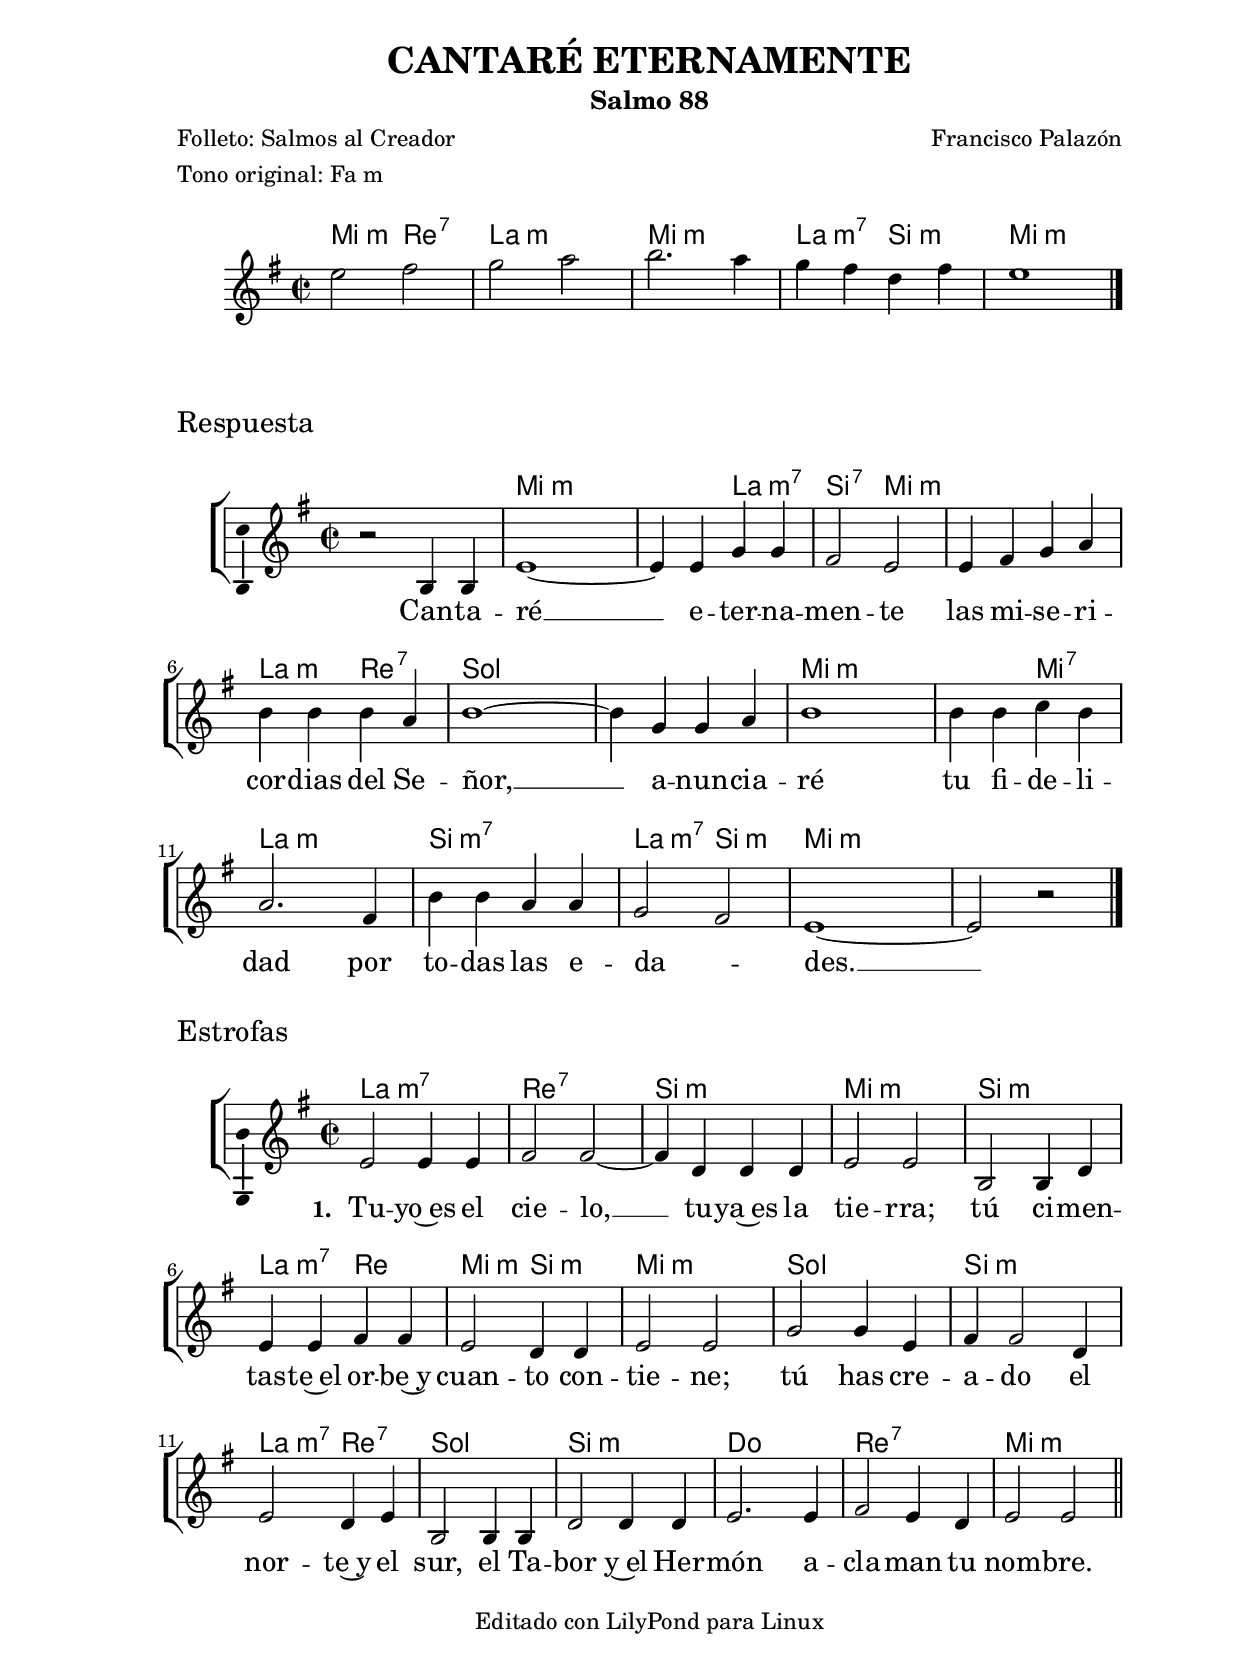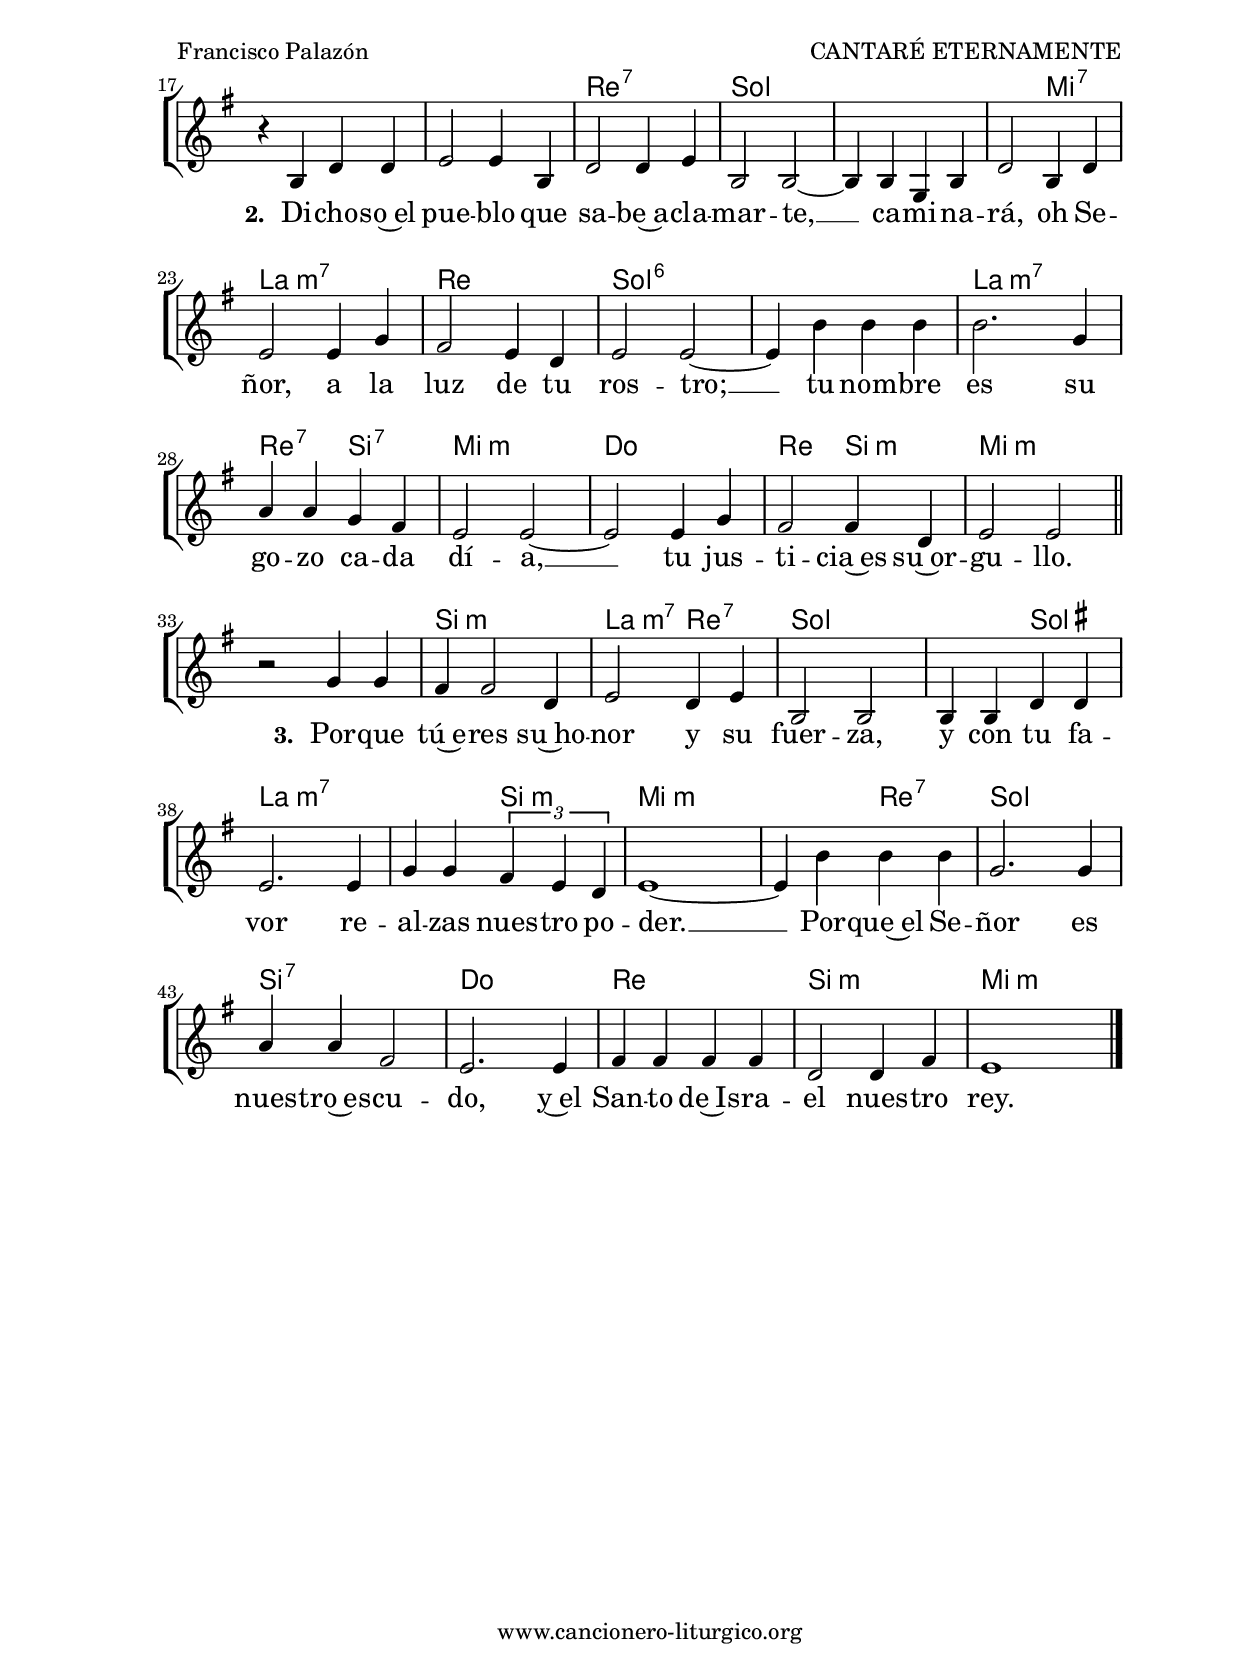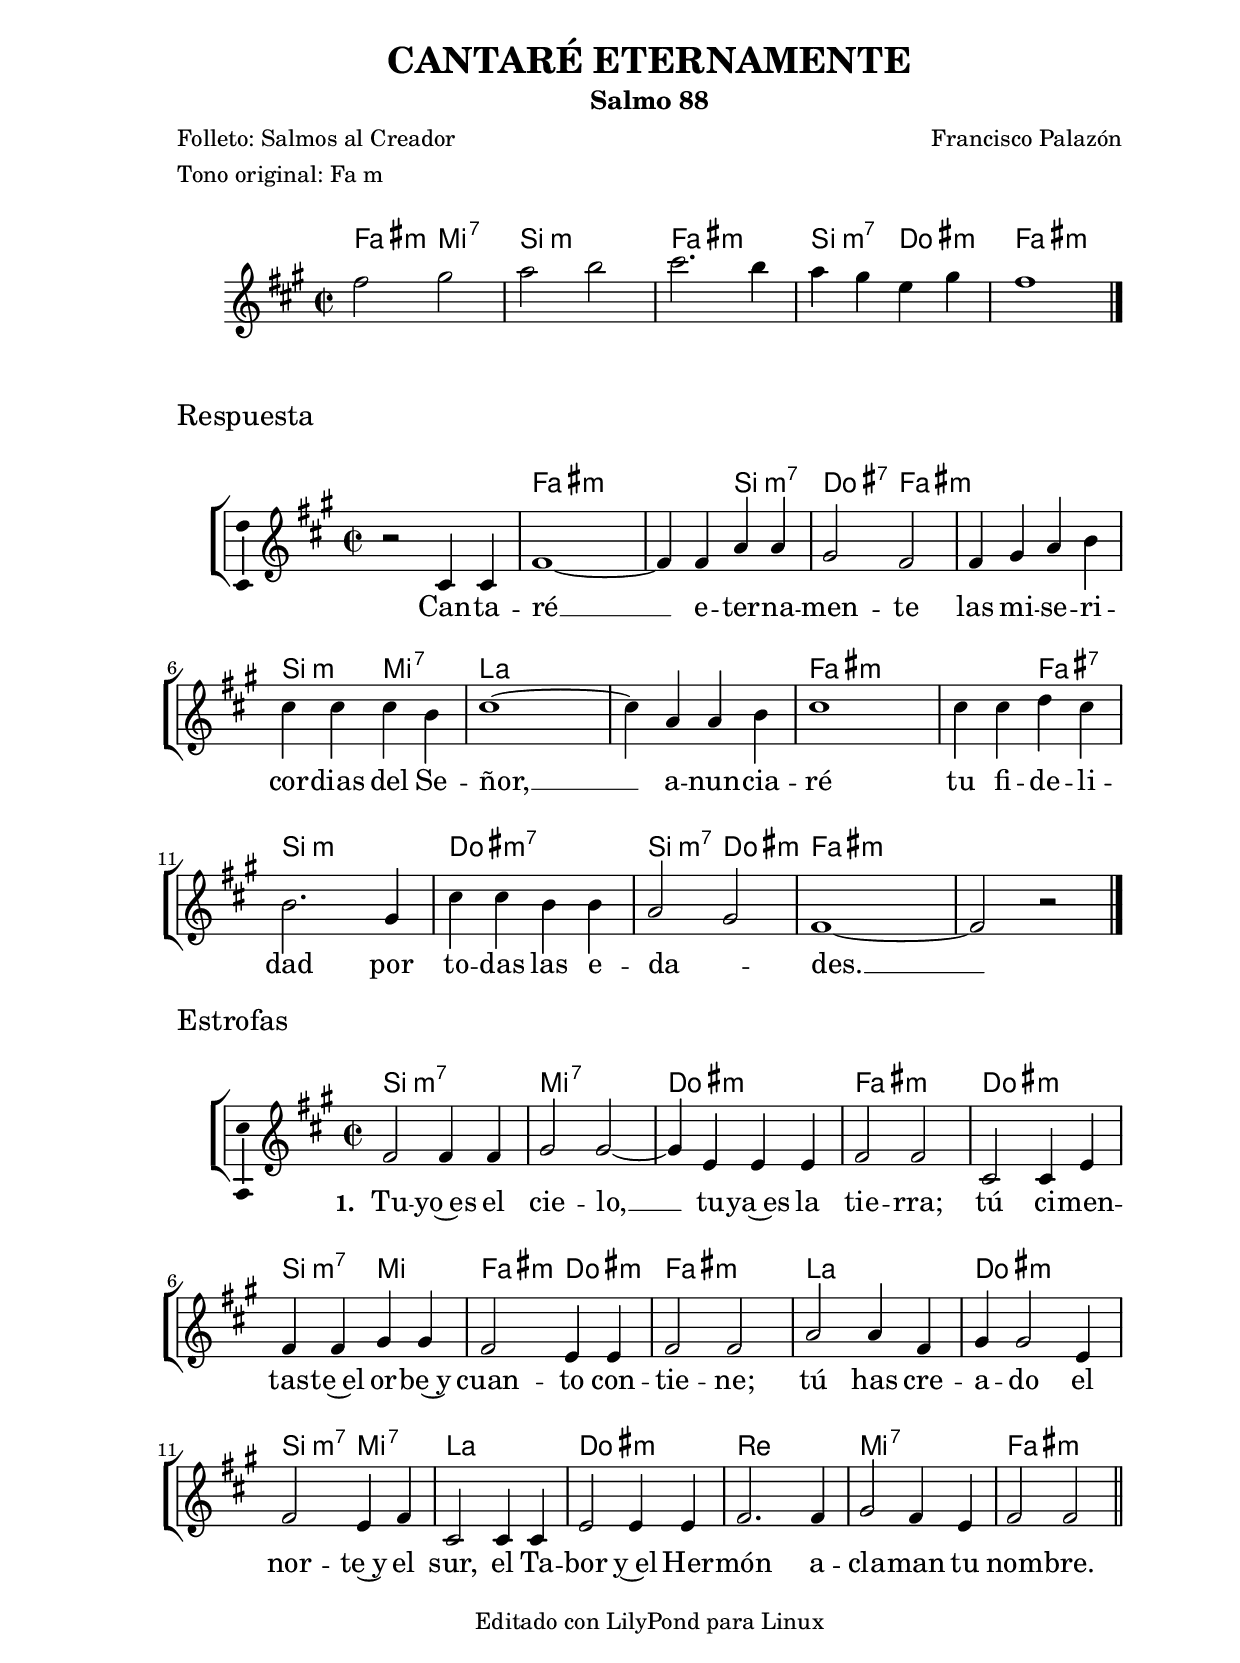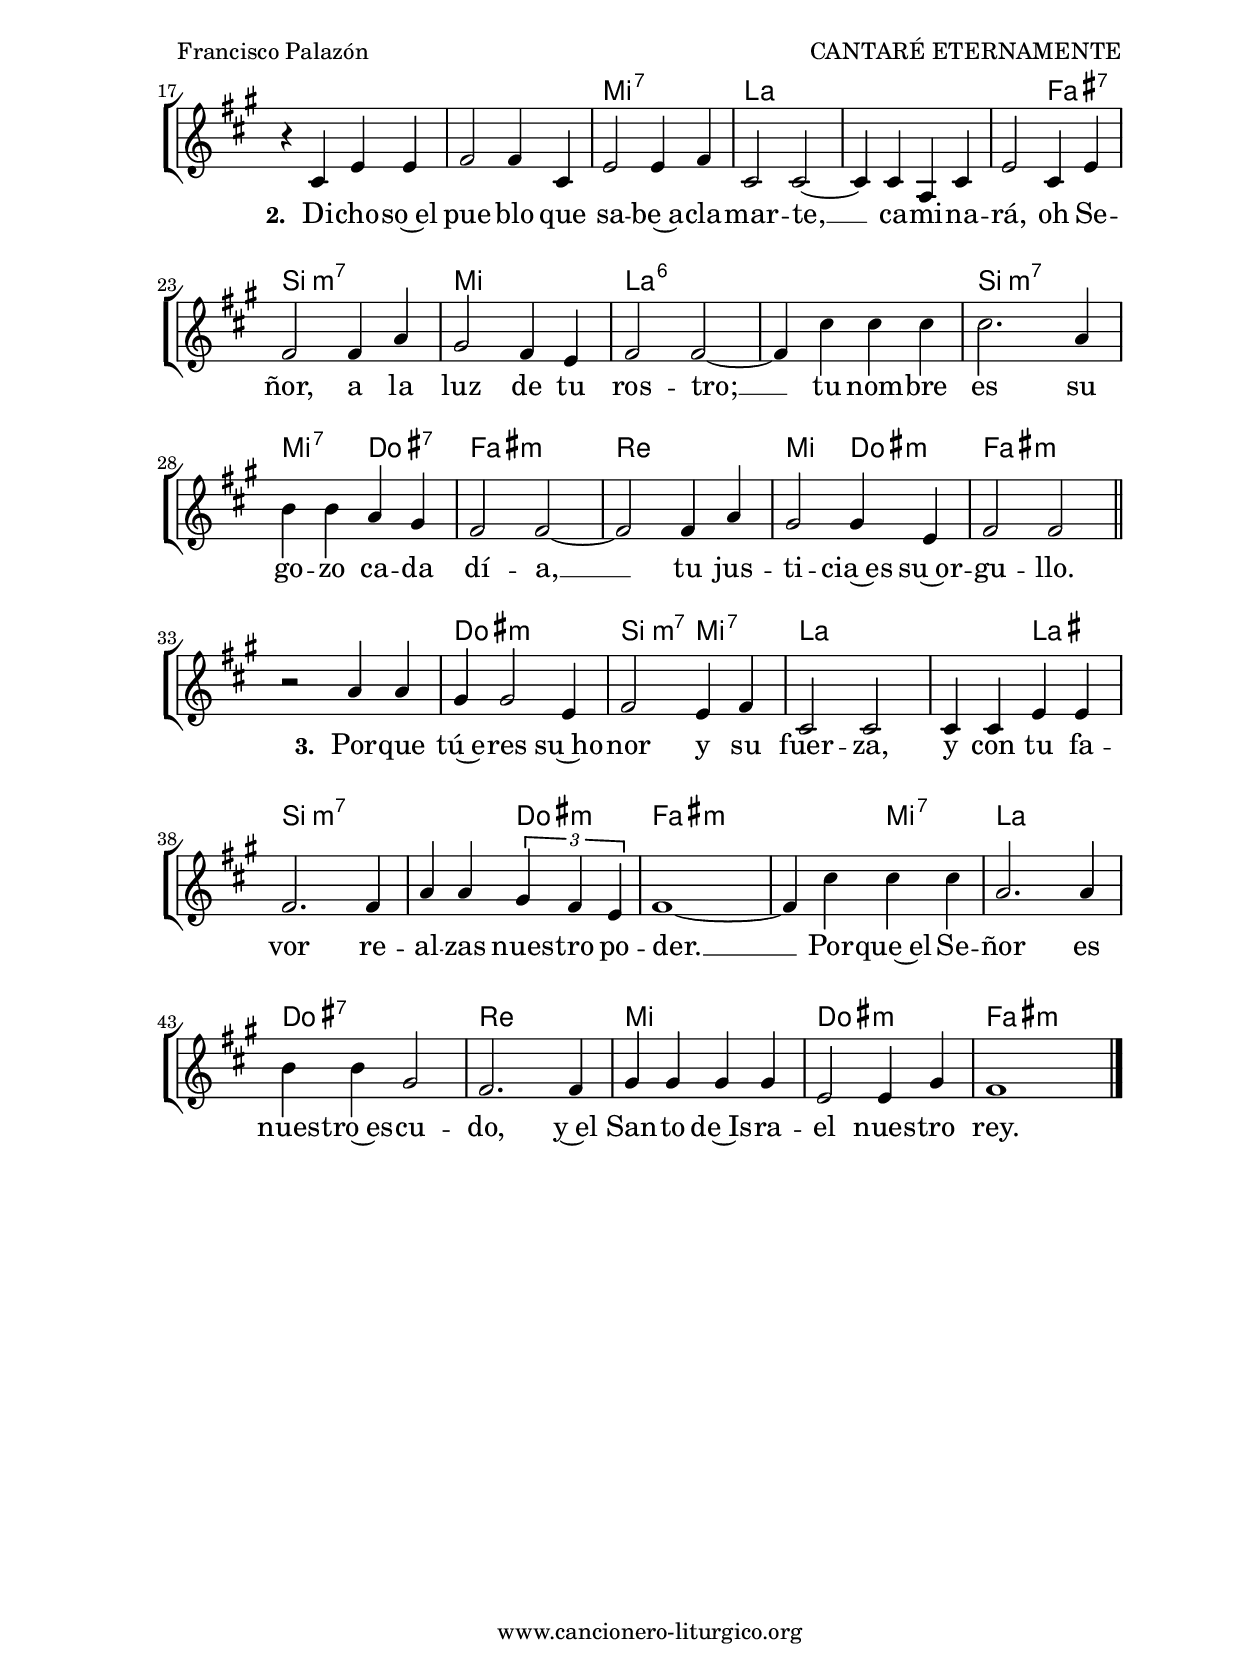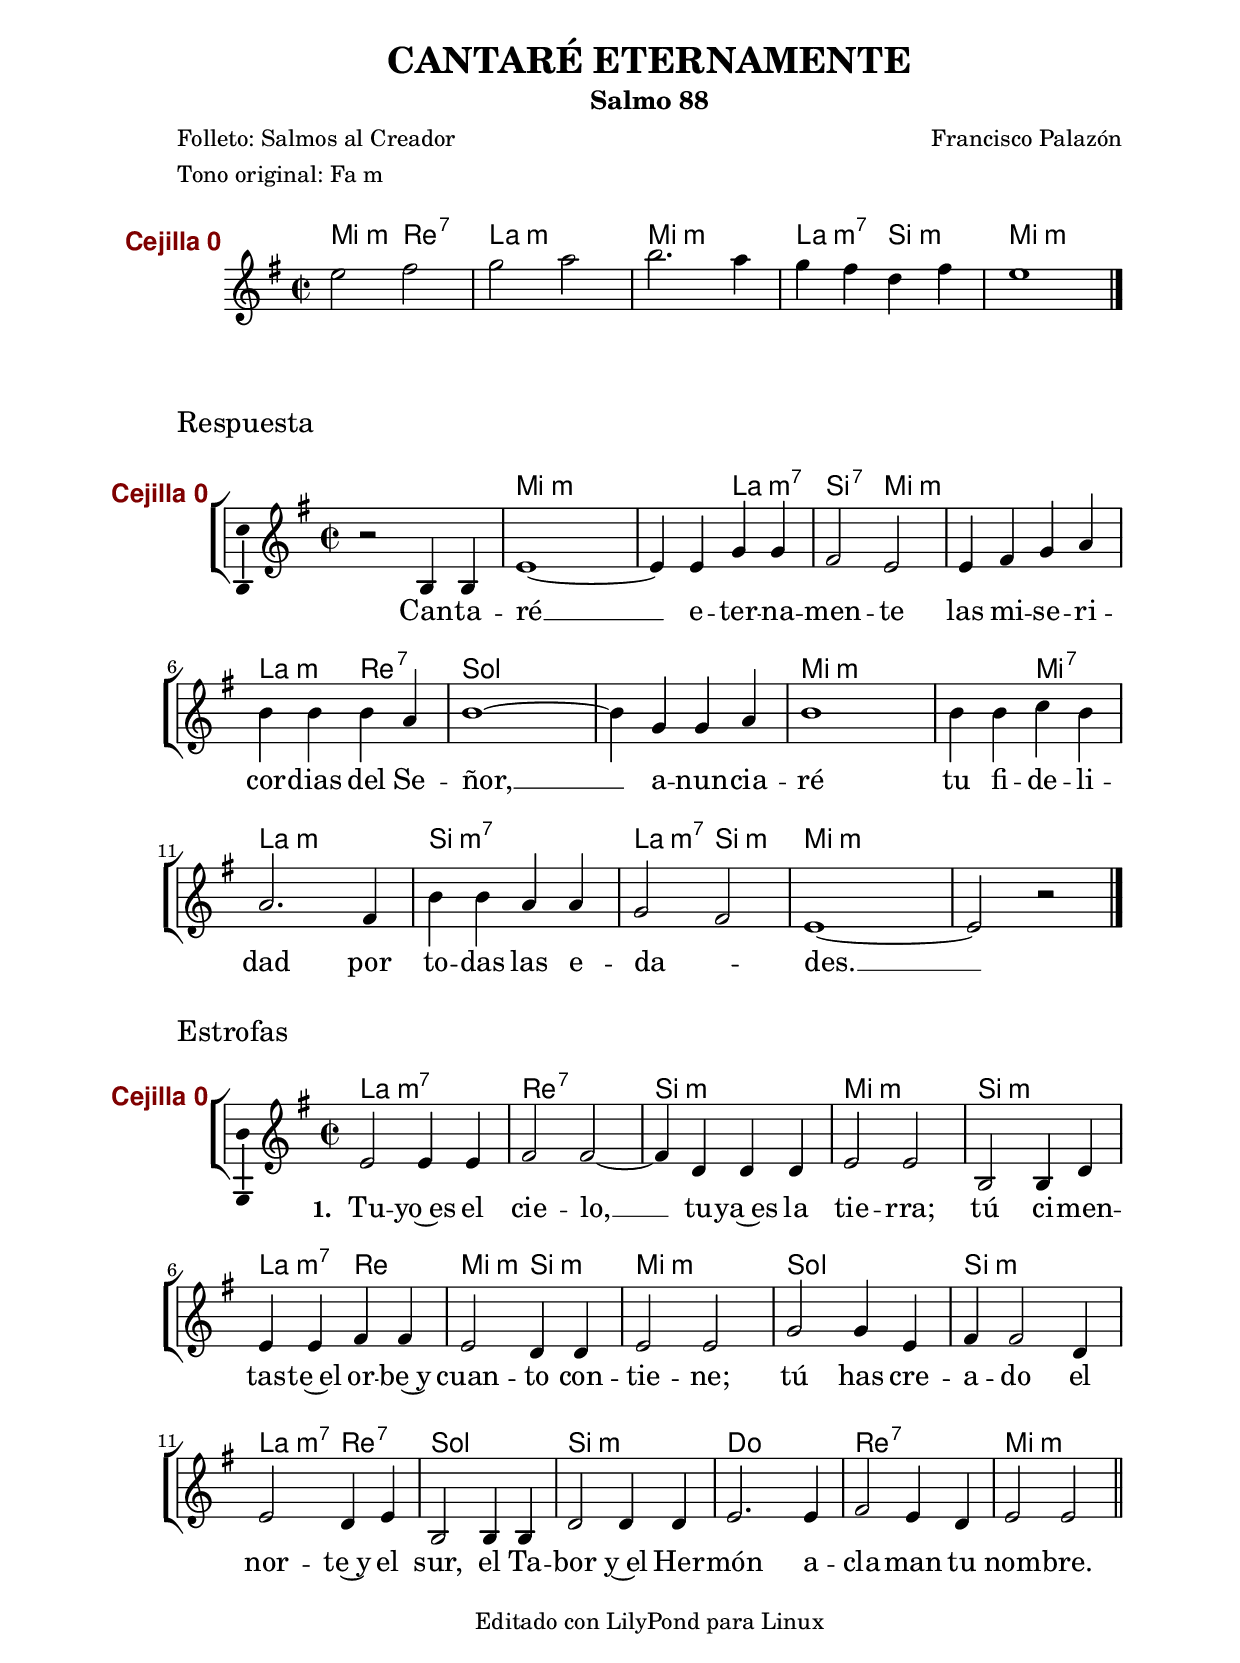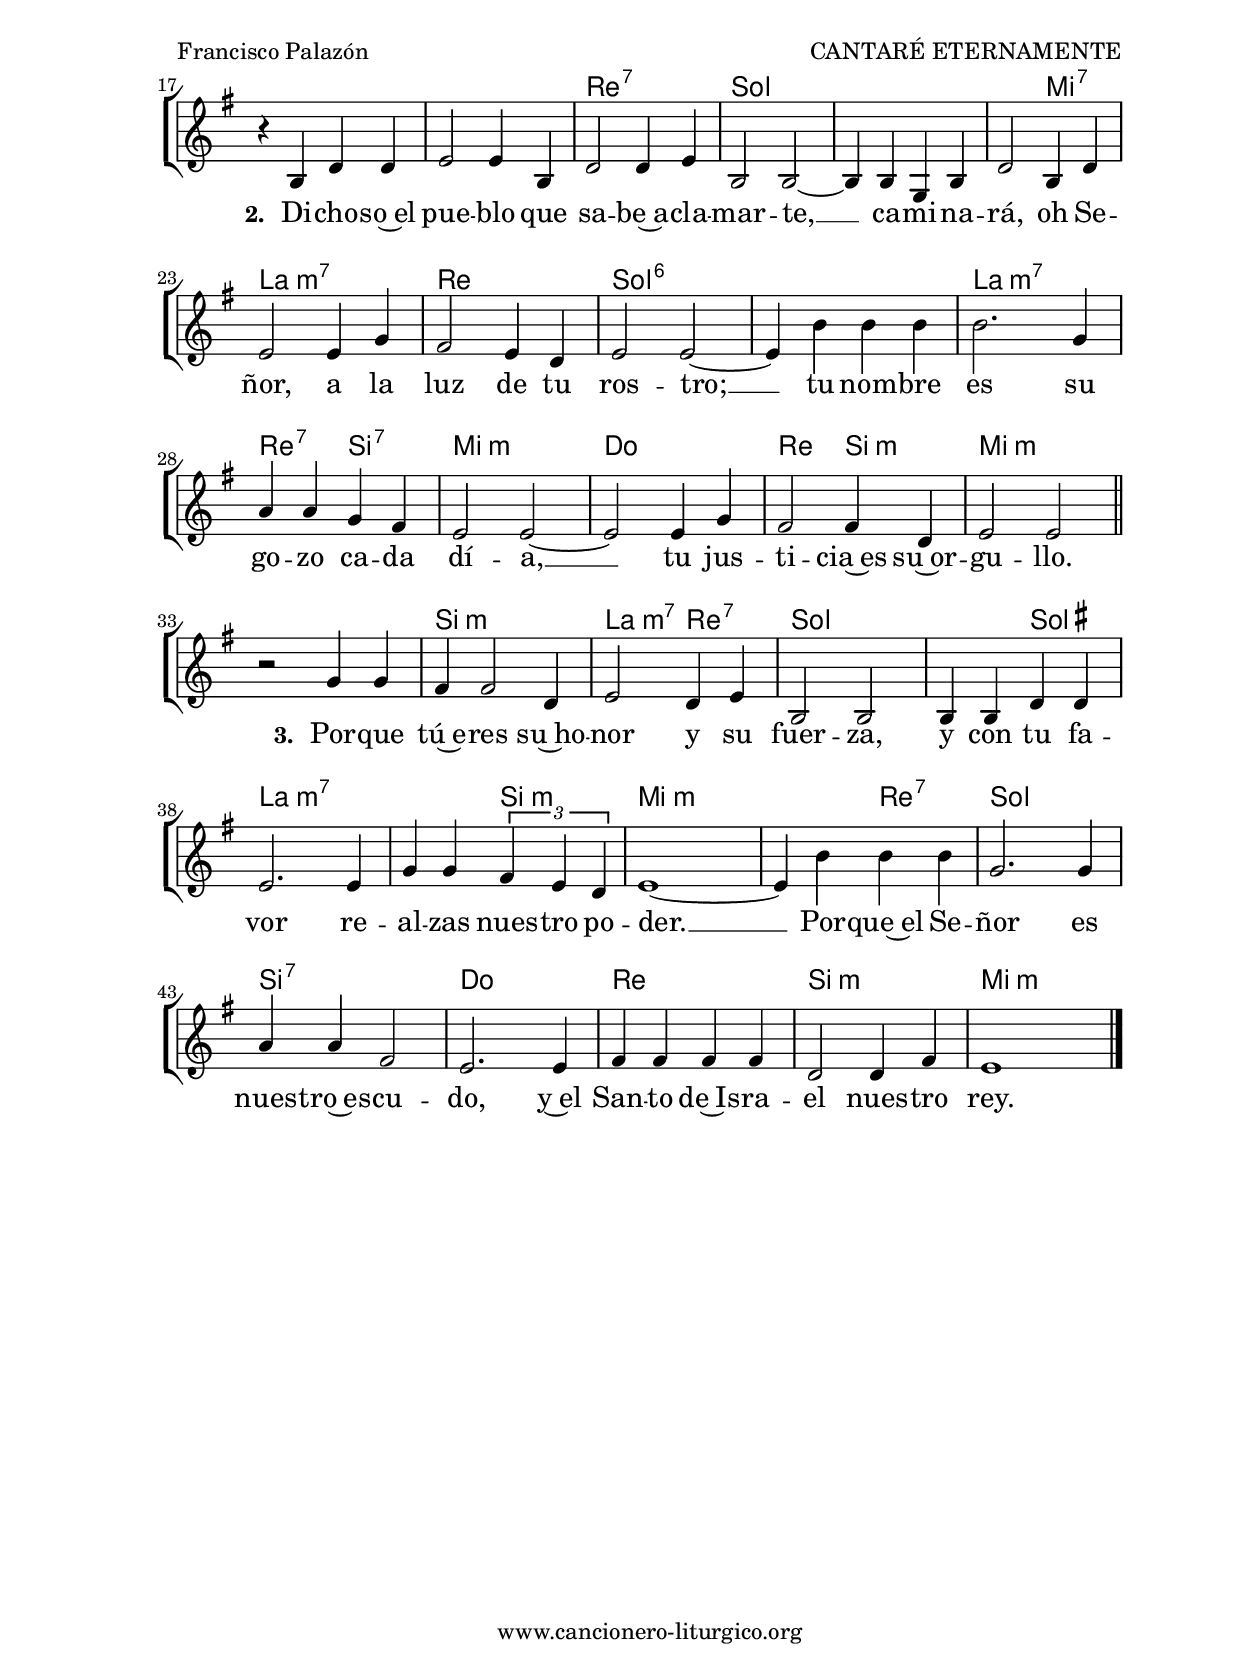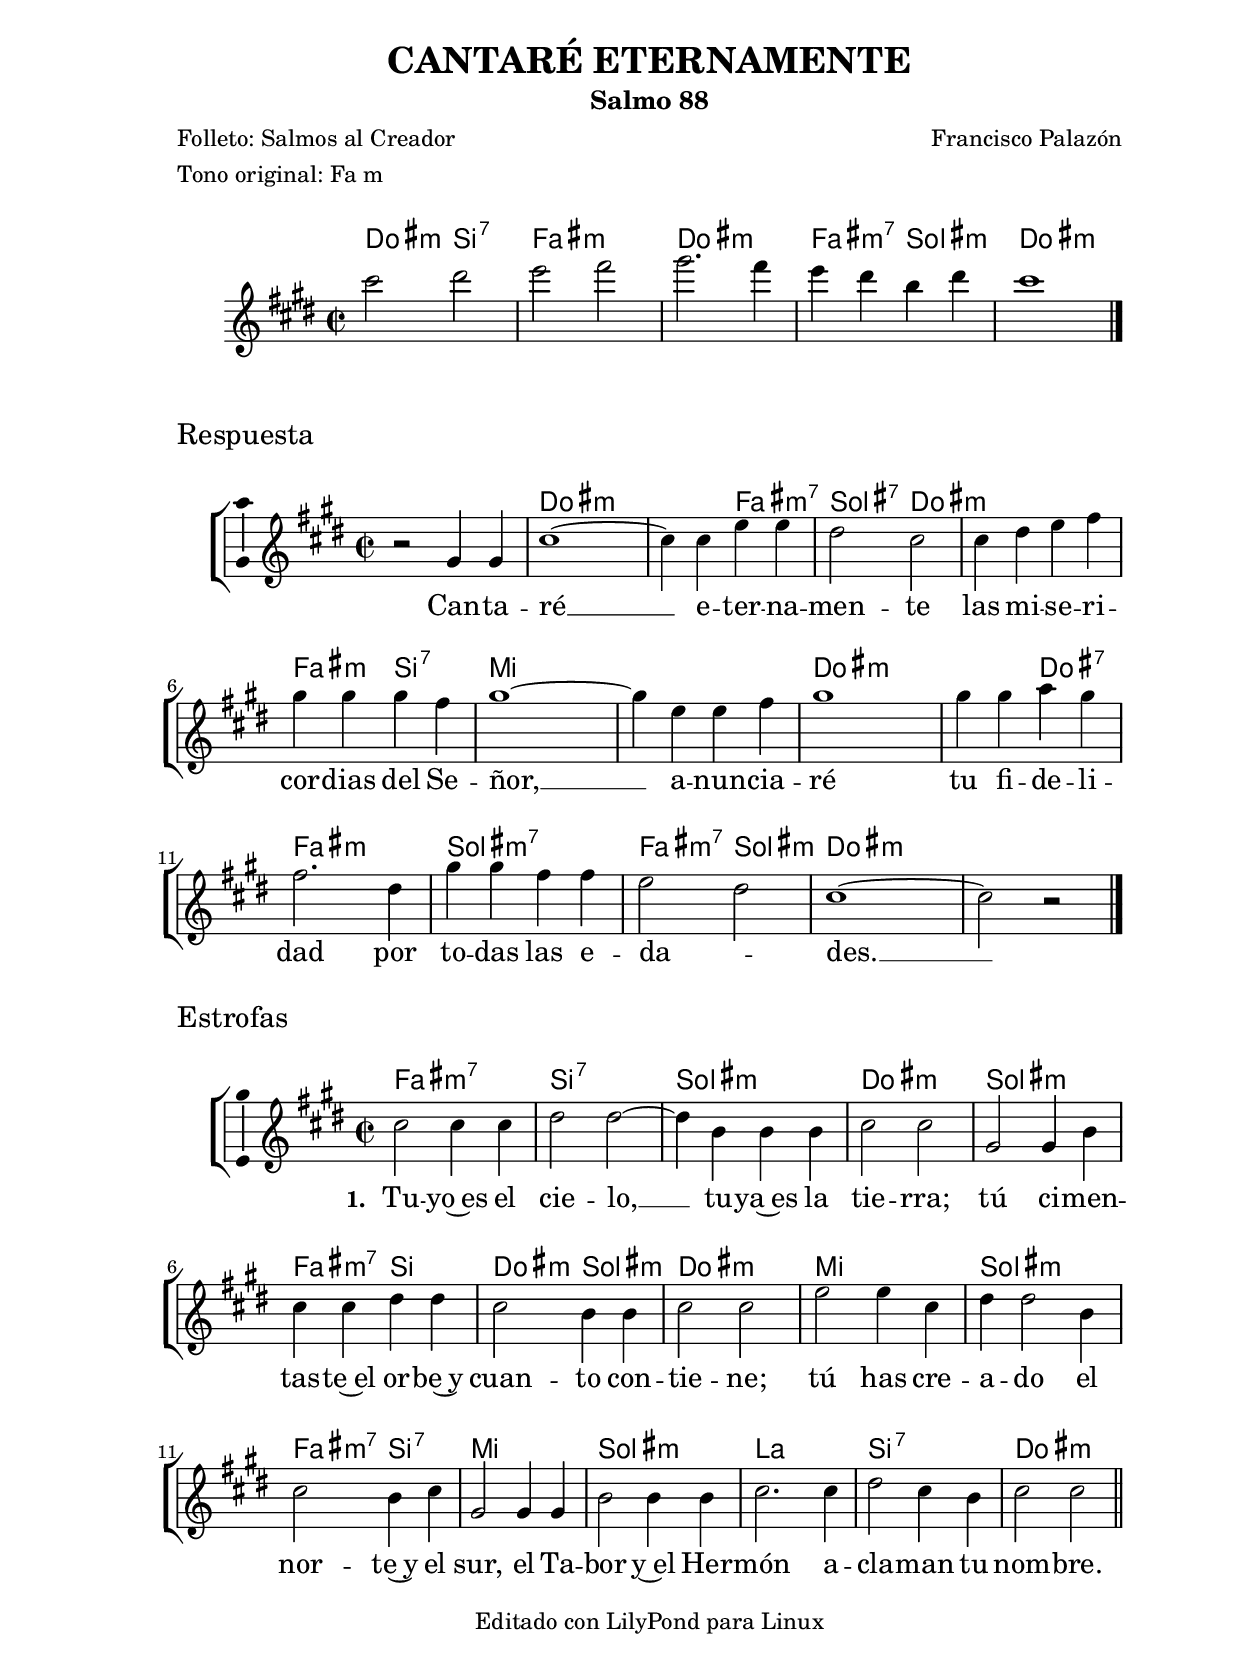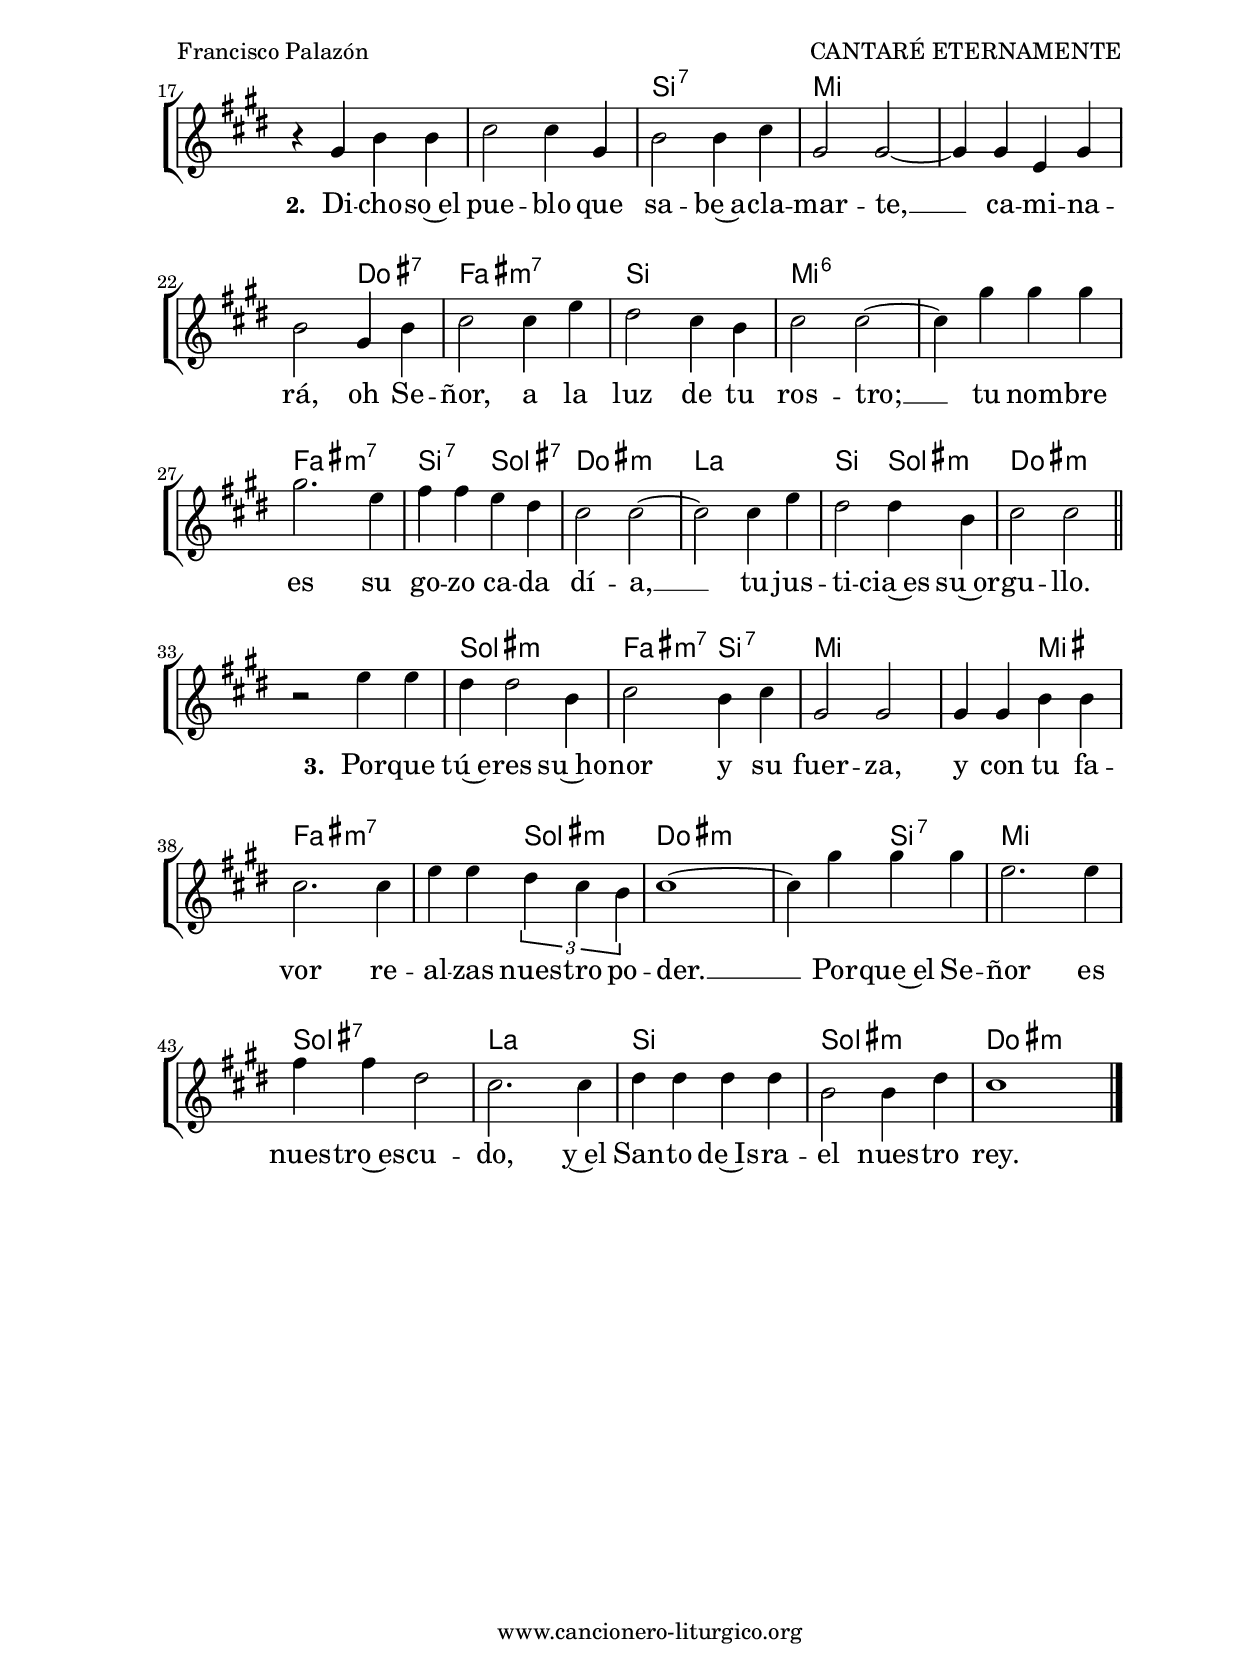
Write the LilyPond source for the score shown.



%versión de lilypond para la que se ha escrito esta partitura:
\version "2.16.0"

	%Tamaño papel
	#(set-default-paper-size "a4")
	%Tamaño partitura
	#(set-global-staff-size 20)
	%No responde al pulsar sobre una nota
	#(ly:set-option 'point-and-click #f)

%parámetros del encabezamiento:
\header {
	title = "CANTARÉ ETERNAMENTE"
	subtitle = "Salmo 88"
	composer = "Francisco Palazón"
	poet = "Folleto: Salmos al Creador"
%%%	poet = "CLN 512"
	meter = "Tono original: Fa m"
	arranger = ""
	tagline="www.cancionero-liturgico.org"
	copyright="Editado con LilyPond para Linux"
	tiempo = ""
	usos = "Salmo"
	letra = ""
	}

%parámetros asociados al papel:
\paper  {
	oddHeaderMarkup = \markup {\fill-line { \on-the-fly #not-first-page \fromproperty #'header:title \on-the-fly #not-first-page \fromproperty #'header:composer }}
	evenHeaderMarkup = \markup {\fill-line { \fromproperty #'header:composer \fromproperty #'header:title }}
	#(set-paper-size "a4")
	print-page-number = ##f
	first-page-number = 1
	print-first-page-number = ##f
	head-separation = 3.0 \cm
	top-margin = 2.0 \cm
	bottom-margin = 0.5\cm
	left-margin = 3.0 \cm
	line-width = 16.0 \cm 
	indent = 8\mm
	interscoreline = 2.\mm
	between-system-space = 15\mm
%	para que las partituras no llenen la hoja:
	ragged-bottom = ##t
%	idem para la última hoja:
	ragged-last-bottom = ##f
%	para que las partituras llenen el ancho del papel:
	ragged-last = ##f
	after-title-space = 2.5 \cm
page-count=2
%system-count=8

	%Flexible Vertical Spacing
	markup-system-spacing =
	#'((basic-distance . 5) (minimum-distance . 3) (padding . 3))
	score-markup-spacing =
	#'((basic-distance . 15) (minimum-distance . 10) (padding . 3))
%	score-system-spacing =
%	#'((basic-distance . 15) (minimum-distance . 10) (padding . 5))
	system-system-spacing =
	#'((basic-distance . 5) (minimum-distance . 3) (padding . 3))
	markup-markup-spacing =
	#'((basic-distance . 20) (minimum-distance . 15) (padding . 3))
	last-bottom-spacing =
	#'((basic-distance . 5) (minimum-distance . 5) (padding . 3))
%	top-system-spacing =
%	#'((basic-distance . 10) (minimum-distance . 5) (padding . 3))
%	top-markup-spacing =
%	#'((basic-distance . 15) (minimum-distance . 10) (padding . 3))

	}


%parámetros que afectan a toda la partitura:
global =  {
	%clave de sol (G):
	\clef G
	%armadura:
	\transpose f e
	\key f \minor
	\tempo 4=150
	\set Score.tempoHideNote = ##t
	}


%%%%%%%%%%%%%%%%%%%%%%%%%%%%%%%%%%%%%%%%%%%%%%%%%%%%%%%
%%%%%%%%%%%%%%%%%%%%%%%%%%%%%%%%%%%%%%%%%%%%%%%%%%%%%%%
%%%%%%%%%%%%%%%%%%%%%%%%%%%%%%%%%%%%%%%%%%%%%%%%%%%%%%%


acordesintro = {
	\italianChords
	\chordmode {
	\transpose f e
{

f2:m ees:7 bes1:m f:m bes2:m7 c:m f1:m

}
}
}

melodiaintro = 
	\transpose f e
{
	\relative c''{

\time 2/2

f2 g
aes2 bes
c2. bes4
aes4 g ees g
f1

\bar "|."
}
}


textointro = \lyricmode {

	}

acordesintroStaff = \context ChordNames = acordesintroStaff <<
	\set chordChanges = ##t
	\acordesintro
	>>


%%%%%%%%%%%%%%%%%%%%%%%%%%%%%%%%%%% CEJILLA %%%%%%%%%%%%%%%%%%%%%%%%%%%%%%%%%%%
acordesintrocejilla = {
%%%	\override ChordNames.ChordName #'font-size = #-1
%%%	\override ChordNames.ChordName #'font-series = #'bold
	\transpose c c {
		\acordesintro
		}
	}

acordesintrocejillaStaff = \context ChordNames = acordesintrocejillaStaff <<
	\set Staff.instrumentName = \markup \with-color #darkred \larger \bold \sans "Cejilla 0"
	\set chordChanges = ##t
	\acordesintrocejilla
	>>
%%%%%%%%%%%%%%%%%%%%%%%%%%%%%%%%%%% CEJILLA %%%%%%%%%%%%%%%%%%%%%%%%%%%%%%%%%%%


vozintroStaff = \context Voice = vozintroStaff
<<
	\override Staff.StaffSymbol #'staff-space = #(magstep -0.35)
	\set Staff.midiInstrument = #"english horn"
	\set Staff.midiMinimumVolume = #0.7
	\set Staff.midiMaximumVolume = #0.9
	\global
	\melodiaintro
	>>

textointroStaff = \context Lyrics = textointroStaff <<
	\lyricsto vozintroStaff \textointro
	>>


%%%%%%%%%%%%%%%%%%%%%%%%%%%%%%%%%%%%%%%%%%%%%%%%%%%%%%%
%%%%%%%%%%%%%%%%%%%%%%%%%%%%%%%%%%%%%%%%%%%%%%%%%%%%%%%
%%%%%%%%%%%%%%%%%%%%%%%%%%%%%%%%%%%%%%%%%%%%%%%%%%%%%%%


acordesrespuno = {
	\italianChords
	\chordmode {
	\transpose f e
{

s1
f2:m s s bes:m7 c:7 f:m s s bes:m ees:7 aes s s s f:m s s f:7 bes:m s c:m7 s bes:m7 c:m f:m s s s

}
}
}

melodiarespuno = 
	\transpose f e
{
	\relative c'{

\time 2/2

r2 c4 c
f1~
f4 f aes aes
g2 f
f4 g aes bes
c4 c c bes
c1~
c4 aes aes bes
c1
c4 c des c
bes2. g4
c4 c bes bes aes2 g
f1~
f2 r2

\bar "|."
}
}


textorespuno = \lyricmode {

Can -- ta -- ré __
e -- ter -- na -- men -- te
las mi -- se -- ri -- cor -- dias del Se -- ñor, __
a -- nun -- cia -- ré tu fi -- de -- li -- dad
por to -- das las e -- da -- _ des. __

	}

acordesrespunoStaff = \context ChordNames = acordesrespunoStaff <<
	\set chordChanges = ##t
	\acordesrespuno
	>>


%%%%%%%%%%%%%%%%%%%%%%%%%%%%%%%%%%% CEJILLA %%%%%%%%%%%%%%%%%%%%%%%%%%%%%%%%%%%
acordesrespunocejilla = {
%%%	\override ChordNames.ChordName #'font-size = #-1
%%%	\override ChordNames.ChordName #'font-series = #'bold
	\transpose c c {
		\acordesrespuno
		}
	}

acordesrespunocejillaStaff = \context ChordNames = acordesrespunocejillaStaff <<
	\set Staff.instrumentName = \markup \with-color #darkred \larger \bold \sans "Cejilla 0"
	\set chordChanges = ##t
	\acordesrespunocejilla
	>>
%%%%%%%%%%%%%%%%%%%%%%%%%%%%%%%%%%% CEJILLA %%%%%%%%%%%%%%%%%%%%%%%%%%%%%%%%%%%


vozrespunoStaff = \context Voice = vozrespunoStaff
\with {\consists "Ambitus_engraver"}
<<
%	\set Staff.instrumentName = ""
%	\set Staff.shortInstrumentName = ""
%	\set Staff.midiInstrument = #"clarinet"
%	\set Staff.midiInstrument = #"cello"
%	\set Staff.midiInstrument = #"flute"
	\set Staff.midiInstrument = #"electric guitar (jazz)"
%	\set Staff.midiInstrument = #"english horn"
%	\set Staff.midiInstrument = #"violin"
%	\set Staff.midiInstrument = #"glockenspiel"
	\set Staff.midiMinimumVolume = #0.7
	\set Staff.midiMaximumVolume = #0.9
	\global
	\melodiarespuno
	>>

textorespunoStaff = \context Lyrics = textorespunoStaff <<
	\lyricsto vozrespunoStaff \textorespuno
	>>


%%%%%%%%%%%%%%%%%%%%%%%%%%%%%%%%%%%%%%%%%%%%%%%%%%%%%%%
%%%%%%%%%%%%%%%%%%%%%%%%%%%%%%%%%%%%%%%%%%%%%%%%%%%%%%%
%%%%%%%%%%%%%%%%%%%%%%%%%%%%%%%%%%%%%%%%%%%%%%%%%%%%%%%


acordesrespest = {
	\italianChords
	\chordmode {
	\transpose f e
{

bes2:m7 s ees:7 s c:m s f:m s c:m s bes:m7 ees f:m c:m f:m s aes s c:m s bes:m7 ees:7 aes s c:m s des s ees:7 s f:m s

s1
f1:m ees:7 aes s s2 f:7 bes:m7 s ees s aes:6 s s s bes:m7 s ees:7 c:7 f:m s des s ees c:m f:m s

s1
c2:m s bes:m7 ees:7 aes s s a bes:m7 s s c:m f:m s s ees:7 aes s c:7 s des s ees s c:m s f:m s

}
}
}

melodiarespest = 
	\transpose f e
{
	\relative c'{

\time 2/2

f2 f4 f
g2 g~
g4 ees ees ees
f2 f
c2 c4 ees
f4 f g g
f2 ees4 ees
f2 f
aes2 aes4 f
g4 g2 ees4
f2 ees4 f
c2 c4 c
ees2 ees4 ees
f2. f4
g2 f4 ees
f2 f

\bar "||"
\break
\pageBreak

r4 c4 ees ees
f2 f4 c
ees2 ees4 f
c2 c~
c4 c aes c
ees2 c4 ees
f2 f4 aes
g2 f4 ees
f2 f~
f4 c' c c
c2. aes4
bes4 bes aes g
f2 f~
f2 f4 aes
g2 g4 ees
f2 f

\bar "||"
\break

r2 aes4 aes
g4 g2 ees4
f2 ees4 f
c2 c
c4 c ees ees
f2. f4
aes4 aes \times 2/3 {g4 f ees}
f1~
f4 c' c c
aes2. aes4
bes4 bes g2
f2. f4
g4 g g g
ees2 ees4 g
f1

\bar "|."
}
}


textorespest = \lyricmode {

\set stanza =#"1. " Tu -- yo~es el cie -- lo, __ tu -- ya~es la tie -- rra;
tú ci -- men -- tas -- te~el or -- be~y cuan -- to con -- tie -- ne;
tú has cre -- a -- do el nor -- te~y el sur,
el Ta -- bor y~el Her -- món a -- cla -- man tu nom -- bre.

\set stanza =#"2. " Di -- cho -- so~el pue -- blo que sa -- be~a -- cla -- mar -- te, __
ca -- mi -- na -- rá, oh Se -- ñor, a la luz de tu ros -- tro; __
tu nom -- bre es su go -- zo ca -- da dí -- a, __
tu jus -- ti -- cia~es su~or -- gu -- llo.

\set stanza =#"3. " Por -- que tú~e -- res su~ho -- nor y su fuer -- za,
y con tu fa -- vor re -- al -- zas nues -- tro po -- der. __
Por -- que~el Se -- ñor es nues -- tro~es -- cu -- do,
y~el San -- to de~Is -- ra -- el nues -- tro rey.

	}

acordesrespestStaff = \context ChordNames = acordesrespestStaff <<
	\set chordChanges = ##t
	\acordesrespest
	>>


%%%%%%%%%%%%%%%%%%%%%%%%%%%%%%%%%%% CEJILLA %%%%%%%%%%%%%%%%%%%%%%%%%%%%%%%%%%%
acordesrespestcejilla = {
%%%	\override ChordNames.ChordName #'font-size = #-1
%%%	\override ChordNames.ChordName #'font-series = #'bold
	\transpose c c {
		\acordesrespest
		}
	}

acordesrespestcejillaStaff = \context ChordNames = acordesrespestcejillaStaff <<
	\set Staff.instrumentName = \markup \with-color #darkred \larger \bold \sans "Cejilla 0"
	\set chordChanges = ##t
	\acordesrespestcejilla
	>>
%%%%%%%%%%%%%%%%%%%%%%%%%%%%%%%%%%% CEJILLA %%%%%%%%%%%%%%%%%%%%%%%%%%%%%%%%%%%


vozrespestStaff = \context Voice = vozrespestStaff
\with {\consists "Ambitus_engraver"}
<<
%	\set Staff.instrumentName = ""
%	\set Staff.shortInstrumentName = ""
%	\set Staff.midiInstrument = #"clarinet"
%	\set Staff.midiInstrument = #"cello"
%	\set Staff.midiInstrument = #"flute"
	\set Staff.midiInstrument = #"electric guitar (jazz)"
%	\set Staff.midiInstrument = #"english horn"
%	\set Staff.midiInstrument = #"violin"
%	\set Staff.midiInstrument = #"glockenspiel"
	\set Staff.midiMinimumVolume = #0.7
	\set Staff.midiMaximumVolume = #0.9
	\global
	\melodiarespest
	>>

textorespestStaff = \context Lyrics = textorespestStaff <<
	\lyricsto vozrespestStaff \textorespest
	>>


%%%%%%%%%%%%%%%%%%%%%%%%%%%%%%%%%%%%%%%%%%%%%%%%%%%%%%%
%%%%%%%%%%%%%%%%%%%%%%%%%%%%%%%%%%%%%%%%%%%%%%%%%%%%%%%
%%%%%%%%%%%%%%%%%%%%%%%%%%%%%%%%%%%%%%%%%%%%%%%%%%%%%%%


\book {
	\score {
		\context ChoirStaff {
%			\override StaffGroup.SystemStartBracket #'collapse-height = #1
%			\override Score.SystemStartBar #'collapse-height = #1
			<<
			\acordesintroStaff
			\vozintroStaff
			\textointroStaff
			>>
			}
		\layout {
	    		\context {
				\Lyrics
				\override LyricText #'font-size = #2
				}
	   		 \context {
				\Score
				\override StaffSymbol #'staff-space = #(magstep +3)
				}
			}
		}
	\score {
		\context ChoirStaff {
			\override StaffGroup.SystemStartBracket #'collapse-height = #1
			\override Score.SystemStartBar #'collapse-height = #1
			<<
			\acordesrespunoStaff
			\vozrespunoStaff
			\textorespunoStaff
			>>
			}
		\layout {
system-count=3
	    		\context {
				\Lyrics
				\override LyricText #'font-size = #2
				}
	   		 \context {
				\Score
				\override StaffSymbol #'staff-space = #(magstep +3)
				}
			}
		\header{piece=\markup{\fontsize #2 "Respuesta"}}
		}
	\score {
		\context ChoirStaff {
			\override StaffGroup.SystemStartBracket #'collapse-height = #1
			\override Score.SystemStartBar #'collapse-height = #1
			<<
			\acordesrespestStaff
			\vozrespestStaff
			\textorespestStaff
			>>
			}
		\layout {
	    		\context {
				\Lyrics
				\override LyricText #'font-size = #2
				}
	   		 \context {
				\Score
				\override StaffSymbol #'staff-space = #(magstep +3)
				}
			}
		\header{piece=\markup{\fontsize #2 "Estrofas"}}
		}
	\score {
		\unfoldRepeats
		\context ChoirStaff {
			<<
			\acordesintroStaff
			\vozintroStaff
			>>
			<<
			\acordesrespunoStaff
			\vozrespunoStaff
			>>
			<<
			\acordesrespestStaff
			\vozrespestStaff
			>>
			}
		\midi {
	  		\context {
	  			\Score
				tempoWholesPerMinute = #(ly:make-moment 70 4)
				}
			}
		\header{piece=\markup{\fontsize #2 "Respuesta"}}
		}
	}


%Partitura para guitarra
#(define output-suffix "G")
\book {
	\score {
		\context ChoirStaff {
%			\override StaffGroup.SystemStartBracket #'collapse-height = #1
%			\override Score.SystemStartBar #'collapse-height = #1
			<<
			\acordesintrocejillaStaff
			\vozintroStaff
			\textointroStaff
			>>
			}
		\layout {
%%%%%%%%%%%%%%%%%%%%%%%%%%%%%%%%%%% CEJILLA %%%%%%%%%%%%%%%%%%%%%%%%%%%%%%%%%%%
			\context {
				\ChordNames \consists Instrument_name_engraver
				}
%%%%%%%%%%%%%%%%%%%%%%%%%%%%%%%%%%% CEJILLA %%%%%%%%%%%%%%%%%%%%%%%%%%%%%%%%%%%
	    		\context {
				\Lyrics
				\override LyricText #'font-size = #2
				}
	   		 \context {
				\Score
				\override StaffSymbol #'staff-space = #(magstep +3)
				}
			}
		}
	\score {
		\context ChoirStaff {
			\override StaffGroup.SystemStartBracket #'collapse-height = #1
			\override Score.SystemStartBar #'collapse-height = #1
			<<
			\acordesrespunocejillaStaff
			\vozrespunoStaff
			\textorespunoStaff
			>>
			}
		\layout {
system-count=3
%%%%%%%%%%%%%%%%%%%%%%%%%%%%%%%%%%% CEJILLA %%%%%%%%%%%%%%%%%%%%%%%%%%%%%%%%%%%
			\context {
				\ChordNames \consists Instrument_name_engraver
				}
%%%%%%%%%%%%%%%%%%%%%%%%%%%%%%%%%%% CEJILLA %%%%%%%%%%%%%%%%%%%%%%%%%%%%%%%%%%%
	    		\context {
				\Lyrics
				\override LyricText #'font-size = #2
				}
	   		 \context {
				\Score
				\override StaffSymbol #'staff-space = #(magstep +3)
				}
			}
		\header{piece=\markup{\fontsize #2 "Respuesta"}}
		}
	\score {
		\context ChoirStaff {
			\override StaffGroup.SystemStartBracket #'collapse-height = #1
			\override Score.SystemStartBar #'collapse-height = #1
			<<
			\acordesrespestcejillaStaff
			\vozrespestStaff
			\textorespestStaff
			>>
			}
		\layout {
%%%%%%%%%%%%%%%%%%%%%%%%%%%%%%%%%%% CEJILLA %%%%%%%%%%%%%%%%%%%%%%%%%%%%%%%%%%%
			\context {
				\ChordNames \consists Instrument_name_engraver
				}
%%%%%%%%%%%%%%%%%%%%%%%%%%%%%%%%%%% CEJILLA %%%%%%%%%%%%%%%%%%%%%%%%%%%%%%%%%%%
	    		\context {
				\Lyrics
				\override LyricText #'font-size = #2
				}
	   		 \context {
				\Score
				\override StaffSymbol #'staff-space = #(magstep +3)
				}
			}
		\header{piece=\markup{\fontsize #2 "Estrofas"}}
		}
	}


#(define output-suffix "C")
\book {
	\score {
		\context ChoirStaff {
%			\override StaffGroup.SystemStartBracket #'collapse-height = #1
%			\override Score.SystemStartBar #'collapse-height = #1
\transpose c d
			<<
			\acordesintroStaff
			\vozintroStaff
			\textointroStaff
			>>
			}
		\layout {
	    		\context {
				\Lyrics
				\override LyricText #'font-size = #2
				}
	   		 \context {
				\Score
				\override StaffSymbol #'staff-space = #(magstep +3)
				}
			}
		}
	\score {
		\context ChoirStaff {
			\override StaffGroup.SystemStartBracket #'collapse-height = #1
			\override Score.SystemStartBar #'collapse-height = #1
\transpose c d
			<<
			\acordesrespunoStaff
			\vozrespunoStaff
			\textorespunoStaff
			>>
			}
		\layout {
system-count=3
	    		\context {
				\Lyrics
				\override LyricText #'font-size = #2
				}
	   		 \context {
				\Score
				\override StaffSymbol #'staff-space = #(magstep +3)
				}
			}
		\header{piece=\markup{\fontsize #2 "Respuesta"}}
		}
	\score {
		\context ChoirStaff {
			\override StaffGroup.SystemStartBracket #'collapse-height = #1
			\override Score.SystemStartBar #'collapse-height = #1
\transpose c d
			<<
			\acordesrespestStaff
			\vozrespestStaff
			\textorespestStaff
			>>
			}
		\layout {
	    		\context {
				\Lyrics
				\override LyricText #'font-size = #2
				}
	   		 \context {
				\Score
				\override StaffSymbol #'staff-space = #(magstep +3)
				}
			}
		\header{piece=\markup{\fontsize #2 "Estrofas"}}
		}
	}


#(define output-suffix "S")
\book {
	\score {
		\context ChoirStaff {
%			\override StaffGroup.SystemStartBracket #'collapse-height = #1
%			\override Score.SystemStartBar #'collapse-height = #1
\transpose c a
			<<
			\acordesintroStaff
			\vozintroStaff
			\textointroStaff
			>>
			}
		\layout {
	    		\context {
				\Lyrics
				\override LyricText #'font-size = #2
				}
	   		 \context {
				\Score
				\override StaffSymbol #'staff-space = #(magstep +3)
				}
			}
		}
	\score {
		\context ChoirStaff {
			\override StaffGroup.SystemStartBracket #'collapse-height = #1
			\override Score.SystemStartBar #'collapse-height = #1
\transpose c a
			<<
			\acordesrespunoStaff
			\vozrespunoStaff
			\textorespunoStaff
			>>
			}
		\layout {
system-count=3
	    		\context {
				\Lyrics
				\override LyricText #'font-size = #2
				}
	   		 \context {
				\Score
				\override StaffSymbol #'staff-space = #(magstep +3)
				}
			}
		\header{piece=\markup{\fontsize #2 "Respuesta"}}
		}
	\score {
		\context ChoirStaff {
			\override StaffGroup.SystemStartBracket #'collapse-height = #1
			\override Score.SystemStartBar #'collapse-height = #1
\transpose c a
			<<
			\acordesrespestStaff
			\vozrespestStaff
			\textorespestStaff
			>>
			}
		\layout {
	    		\context {
				\Lyrics
				\override LyricText #'font-size = #2
				}
	   		 \context {
				\Score
				\override StaffSymbol #'staff-space = #(magstep +3)
				}
			}
		\header{piece=\markup{\fontsize #2 "Estrofas"}}
		}
	}



